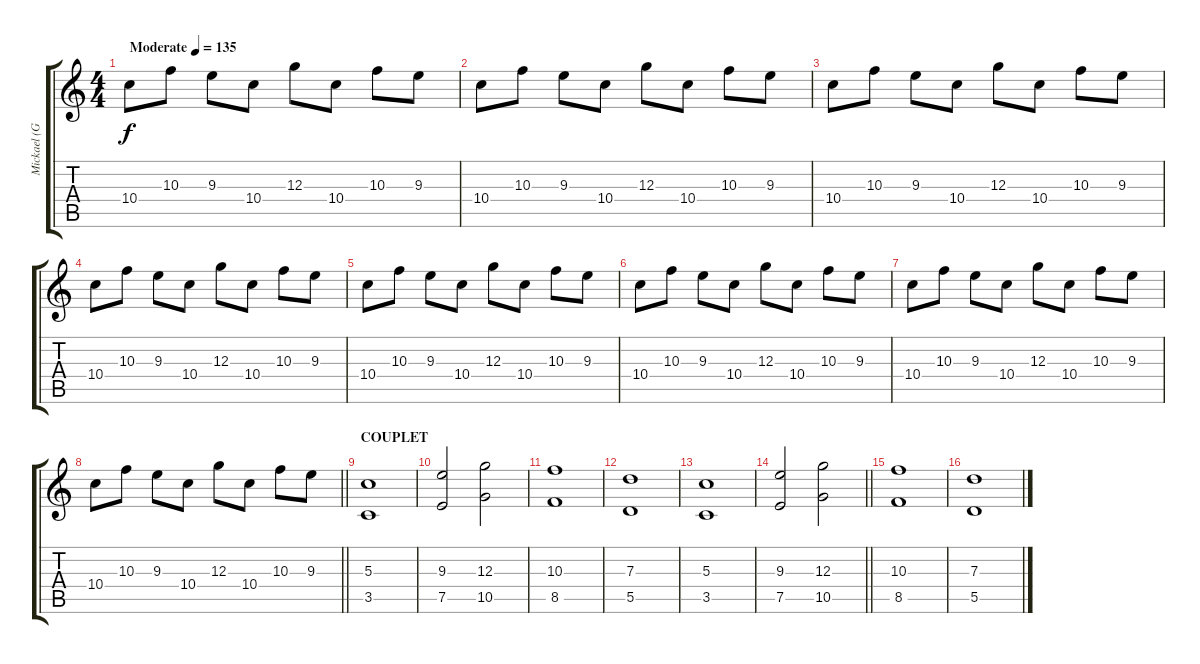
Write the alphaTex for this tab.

\track ("Mickael (Guitare_01)" "Mickael (G") {instrument overdrivenguitar}
\staff {score tabs}
\tuning (E4 B3 G3 D3 A2 E2) {hide}
\ts (4 4)
\tempo (135 "Moderate")
\clef g2
\ks c
10.4.8{dy f instrument overdrivenguitar} 10.3.8 9.3.8 10.4.8 12.3.8 10.4.8 10.3.8 9.3.8 |
10.4.8 10.3.8 9.3.8 10.4.8 12.3.8 10.4.8 10.3.8 9.3.8 |
10.4.8 10.3.8 9.3.8 10.4.8 12.3.8 10.4.8 10.3.8 9.3.8 |
10.4.8 10.3.8 9.3.8 10.4.8 12.3.8 10.4.8 10.3.8 9.3.8 |
10.4.8 10.3.8 9.3.8 10.4.8 12.3.8 10.4.8 10.3.8 9.3.8 |
10.4.8 10.3.8 9.3.8 10.4.8 12.3.8 10.4.8 10.3.8 9.3.8 |
10.4.8 10.3.8 9.3.8 10.4.8 12.3.8 10.4.8 10.3.8 9.3.8 |
\barLineRight lightlight
10.4.8 10.3.8 9.3.8 10.4.8 12.3.8 10.4.8 10.3.8 9.3.8 |
\section ("" "COUPLET")
(5.3 3.5).1 |
(9.3 7.5).2 (12.3 10.5).2 |
(10.3 8.5).1 |
(7.3 5.5).1 |
(5.3 3.5).1 |
\barLineRight lightlight
(9.3 7.5).2 (12.3 10.5).2 |
(10.3 8.5).1 |
(7.3 5.5).1
